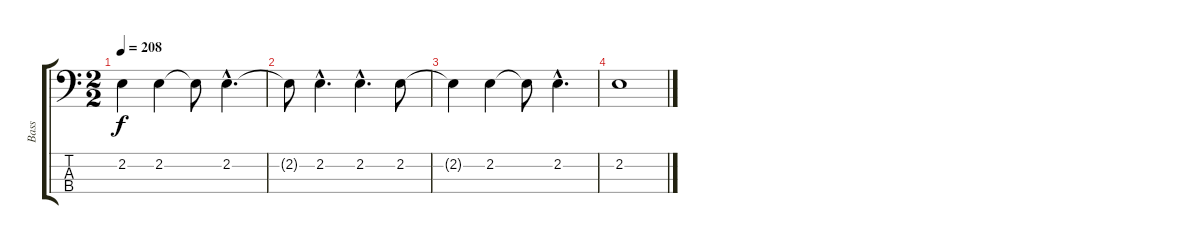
\track ("Bass" "Bass") {instrument electricbassfinger}
\staff {score tabs}
\tuning (G2 D2 A1 E1) {hide}
\ts (2 2)
\tempo 208
\clef f4
\ks c
2.2{t}.4{dy f} 2.2.4 2.2{t}.8 2.2{hac}.4{d} |
2.2{t}.8 2.2{hac}.4{d} 2.2{hac}.4{d} 2.2.8 |
2.2{t}.4 2.2.4 2.2{t}.8 2.2{hac}.4{d} |
2.2.1
